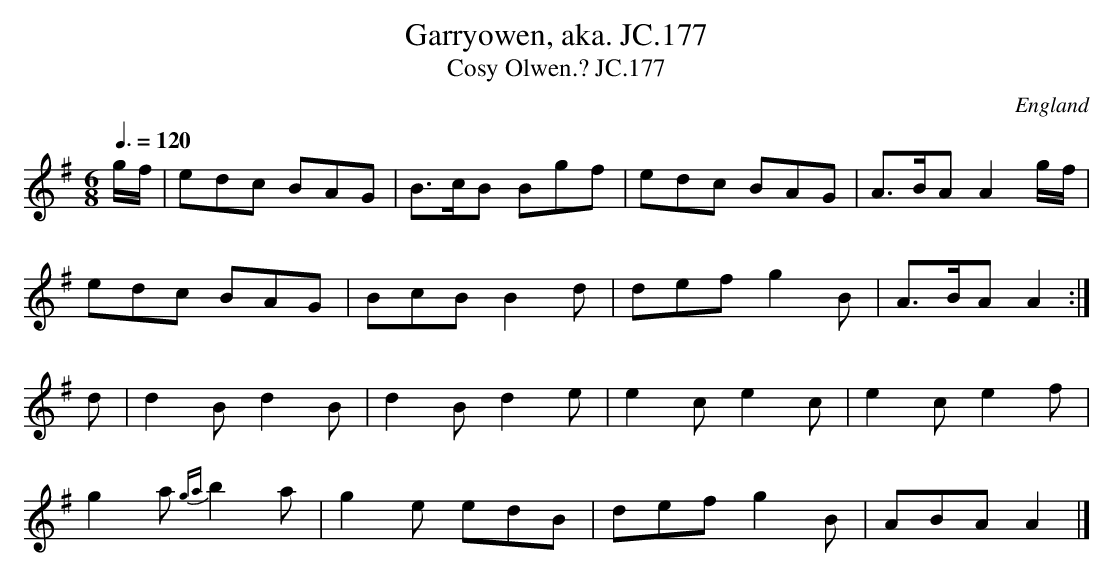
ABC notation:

X:1
T:Garryowen, aka. JC.177
T:Cosy Olwen.? JC.177
L:1/8
M:6/8
O:England
Q:3/8=120
K:G
g/f/|\
edc BAG|B>cB Bgf|edc BAG|A>BAA2g/f/|!
edc BAG|BcBB2d|defg2B|A>BAA2:|!
d|d2Bd2B|d2Bd2e|e2ce2c|e2ce2f|!
g2a {ga}b2a|g2e edB|defg2B|ABAA2|]
